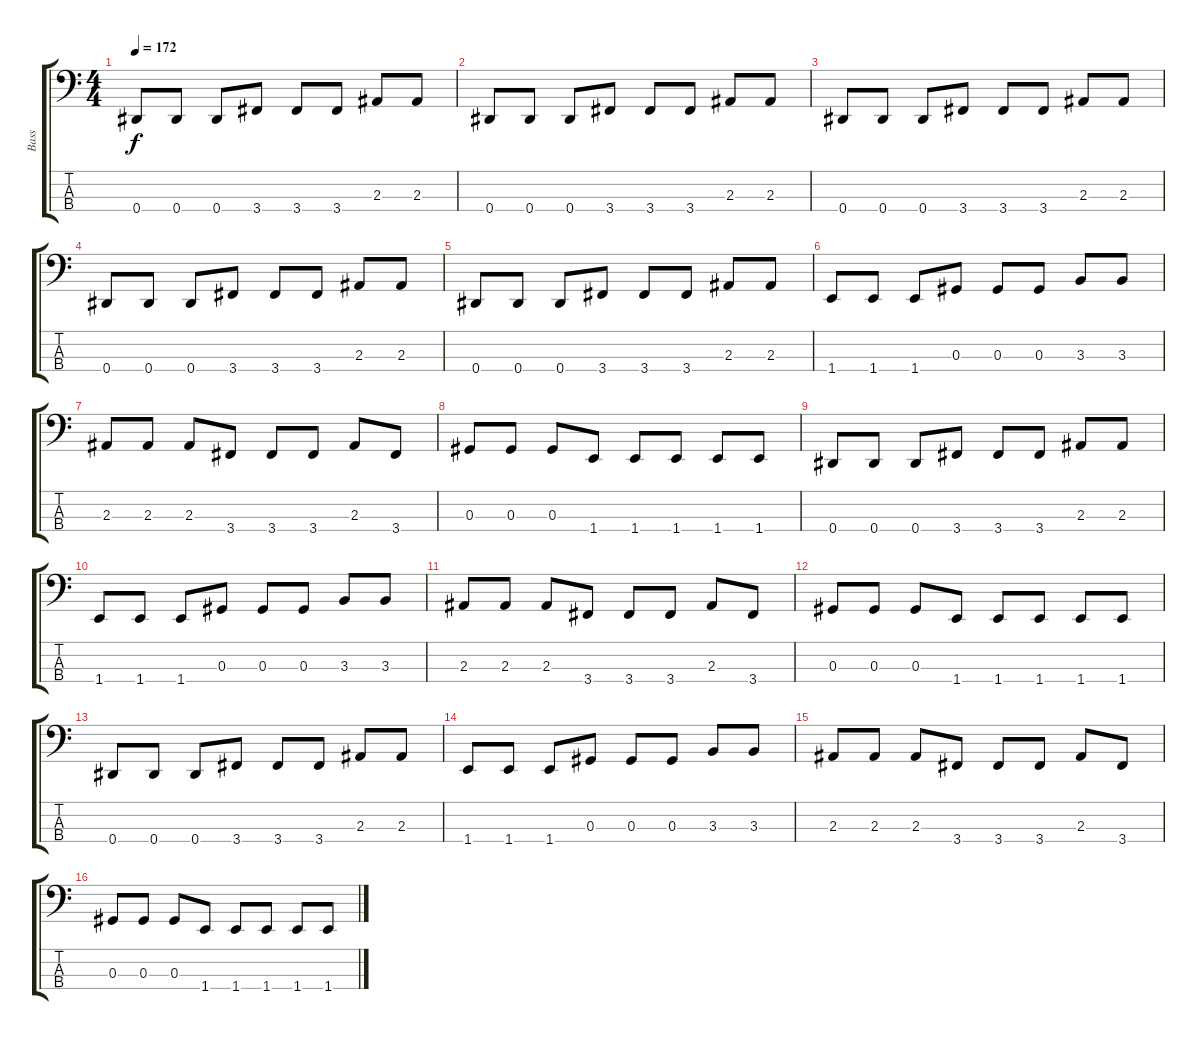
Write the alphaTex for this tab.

\track ("Bass" "Bass") {instrument electricbasspick}
\staff {score tabs}
\tuning (Gb2 Db2 Ab1 Eb1) {hide}
\ts (4 4)
\tempo 172
\clef f4
\ks c
0.4.8{dy f} 0.4.8 0.4.8 3.4.8 3.4.8 3.4.8 2.3.8 2.3.8 |
0.4.8 0.4.8 0.4.8 3.4.8 3.4.8 3.4.8 2.3.8 2.3.8 |
0.4.8 0.4.8 0.4.8 3.4.8 3.4.8 3.4.8 2.3.8 2.3.8 |
0.4.8 0.4.8 0.4.8 3.4.8 3.4.8 3.4.8 2.3.8 2.3.8 |
0.4.8 0.4.8 0.4.8 3.4.8 3.4.8 3.4.8 2.3.8 2.3.8 |
1.4.8 1.4.8 1.4.8 0.3.8 0.3.8 0.3.8 3.3.8 3.3.8 |
2.3.8 2.3.8 2.3.8 3.4.8 3.4.8 3.4.8 2.3.8 3.4.8 |
0.3.8 0.3.8 0.3.8 1.4.8 1.4.8 1.4.8 1.4.8 1.4.8 |
0.4.8 0.4.8 0.4.8 3.4.8 3.4.8 3.4.8 2.3.8 2.3.8 |
1.4.8 1.4.8 1.4.8 0.3.8 0.3.8 0.3.8 3.3.8 3.3.8 |
2.3.8 2.3.8 2.3.8 3.4.8 3.4.8 3.4.8 2.3.8 3.4.8 |
0.3.8 0.3.8 0.3.8 1.4.8 1.4.8 1.4.8 1.4.8 1.4.8 |
0.4.8 0.4.8 0.4.8 3.4.8 3.4.8 3.4.8 2.3.8 2.3.8 |
1.4.8 1.4.8 1.4.8 0.3.8 0.3.8 0.3.8 3.3.8 3.3.8 |
2.3.8 2.3.8 2.3.8 3.4.8 3.4.8 3.4.8 2.3.8 3.4.8 |
0.3.8 0.3.8 0.3.8 1.4.8 1.4.8 1.4.8 1.4.8 1.4.8
